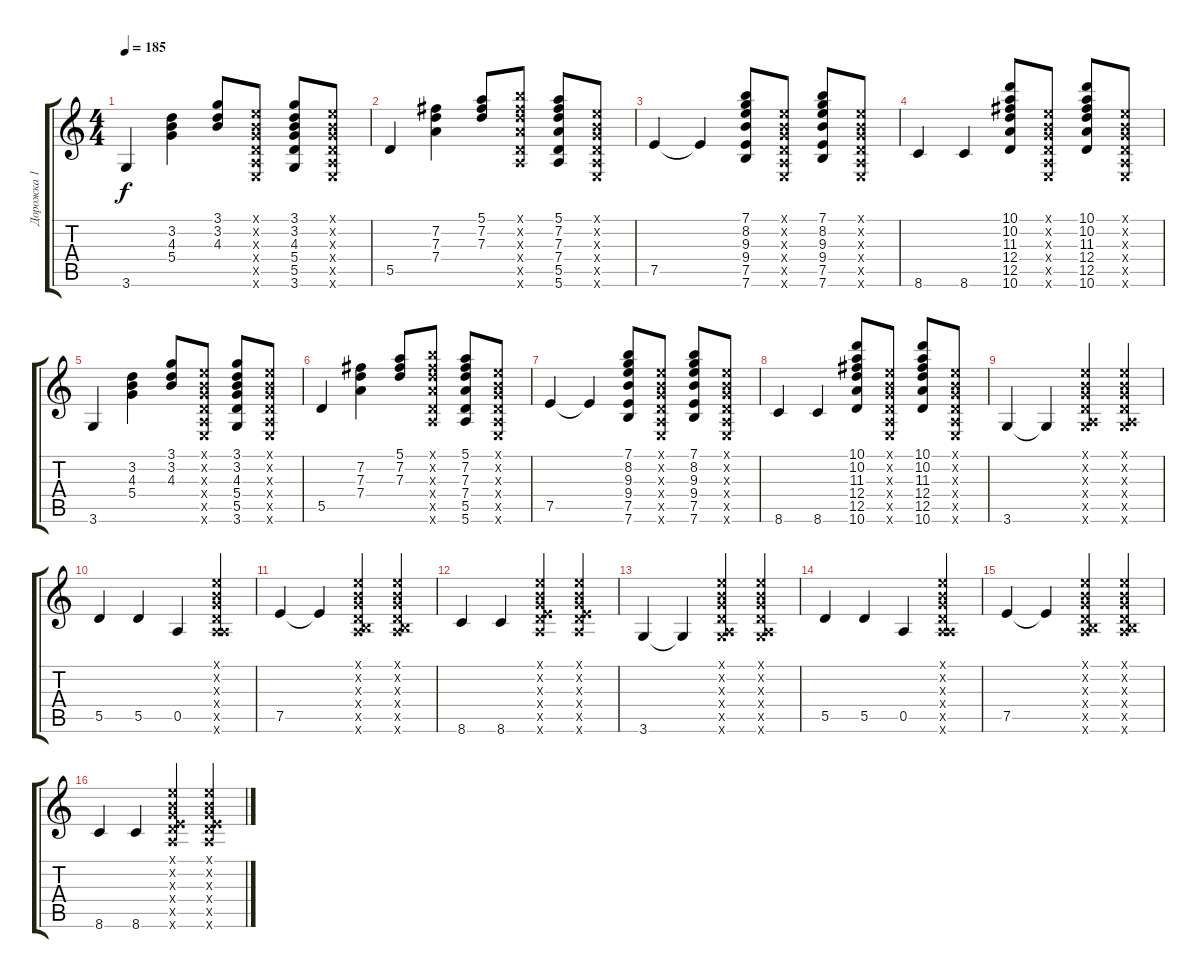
\track ("Дорожка 1" "Дорожка 1") {instrument acousticguitarsteel}
\staff {score tabs}
\tuning (E4 B3 G3 D3 A2 E2) {hide}
\ts (4 4)
\tempo 185
\clef g2
\ks c
3.6.4{dy f} (3.2 4.3 5.4).4 (3.1 3.2 4.3).8 (0.1{x} 0.2{x} 0.3{x} 0.4{x} 0.5{x} 0.6{x}).8 (3.1 3.2 4.3 5.4 5.5 3.6).8 (0.1{x} 0.2{x} 0.3{x} 0.4{x} 0.5{x} 0.6{x}).8 |
5.5.4 (7.2 7.3 7.4).4 (5.1 7.2 7.3).8 (7.1{x} 7.2{x} 7.3{x} 7.4{x} 5.5{x} 5.6{x}).8 (5.1 7.2 7.3 7.4 5.5 5.6).8 (0.1{x} 0.2{x} 0.3{x} 0.4{x} 0.5{x} 0.6{x}).8 |
7.5.4 7.5{t}.4 (7.1 8.2 9.3 9.4 7.5 7.6).8 (0.1{x} 0.2{x} 0.3{x} 0.4{x} 0.5{x} 0.6{x}).8 (7.1 8.2 9.3 9.4 7.5 7.6).8 (0.1{x} 0.2{x} 0.3{x} 0.4{x} 0.5{x} 0.6{x}).8 |
8.6.4 8.6.4 (10.1 10.2 11.3 12.4 12.5 10.6).8 (0.1{x} 0.2{x} 0.3{x} 0.4{x} 0.5{x} 0.6{x}).8 (10.1 10.2 11.3 12.4 12.5 10.6).8 (0.1{x} 0.2{x} 0.3{x} 0.4{x} 0.5{x} 0.6{x}).8 |
3.6.4 (3.2 4.3 5.4).4 (3.1 3.2 4.3).8 (0.1{x} 0.2{x} 0.3{x} 0.4{x} 0.5{x} 0.6{x}).8 (3.1 3.2 4.3 5.4 5.5 3.6).8 (0.1{x} 0.2{x} 0.3{x} 0.4{x} 0.5{x} 0.6{x}).8 |
5.5.4 (7.2 7.3 7.4).4 (5.1 7.2 7.3).8 (7.1{x} 7.2{x} 7.3{x} 7.4{x} 5.5{x} 5.6{x}).8 (5.1 7.2 7.3 7.4 5.5 5.6).8 (0.1{x} 0.2{x} 0.3{x} 0.4{x} 0.5{x} 0.6{x}).8 |
7.5.4 7.5{t}.4 (7.1 8.2 9.3 9.4 7.5 7.6).8 (0.1{x} 0.2{x} 0.3{x} 0.4{x} 0.5{x} 0.6{x}).8 (7.1 8.2 9.3 9.4 7.5 7.6).8 (0.1{x} 0.2{x} 0.3{x} 0.4{x} 0.5{x} 0.6{x}).8 |
8.6.4 8.6.4 (10.1 10.2 11.3 12.4 12.5 10.6).8 (0.1{x} 0.2{x} 0.3{x} 0.4{x} 0.5{x} 0.6{x}).8 (10.1 10.2 11.3 12.4 12.5 10.6).8 (0.1{x} 0.2{x} 0.3{x} 0.4{x} 0.5{x} 0.6{x}).8 |
3.6.4 3.6{t}.4 (0.1{x} 0.2{x} 0.3{x} 0.4{x} 0.5{x} 3.6{x}).4 (0.1{x} 0.2{x} 0.3{x} 0.4{x} 0.5{x} 3.6{x}).4 |
5.5.4 5.5.4 0.5.4 (0.1{x} 0.2{x} 0.3{x} 0.4{x} 0.5{x} 5.6{x}).4 |
7.5.4 7.5{t}.4 (0.1{x} 0.2{x} 0.3{x} 0.4{x} 0.5{x} 7.6{x}).4 (0.1{x} 0.2{x} 0.3{x} 0.4{x} 0.5{x} 7.6{x}).4 |
8.6.4 8.6.4 (0.1{x} 0.2{x} 0.3{x} 0.4{x} 0.5{x} 12.6{x}).4 (0.1{x} 0.2{x} 0.3{x} 0.4{x} 0.5{x} 12.6{x}).4 |
3.6.4 3.6{t}.4 (0.1{x} 0.2{x} 0.3{x} 0.4{x} 0.5{x} 3.6{x}).4 (0.1{x} 0.2{x} 0.3{x} 0.4{x} 0.5{x} 3.6{x}).4 |
5.5.4 5.5.4 0.5.4 (0.1{x} 0.2{x} 0.3{x} 0.4{x} 0.5{x} 5.6{x}).4 |
7.5.4 7.5{t}.4 (0.1{x} 0.2{x} 0.3{x} 0.4{x} 0.5{x} 7.6{x}).4 (0.1{x} 0.2{x} 0.3{x} 0.4{x} 0.5{x} 7.6{x}).4 |
8.6.4 8.6.4 (0.1{x} 0.2{x} 0.3{x} 0.4{x} 0.5{x} 12.6{x}).4 (0.1{x} 0.2{x} 0.3{x} 0.4{x} 0.5{x} 12.6{x}).4
